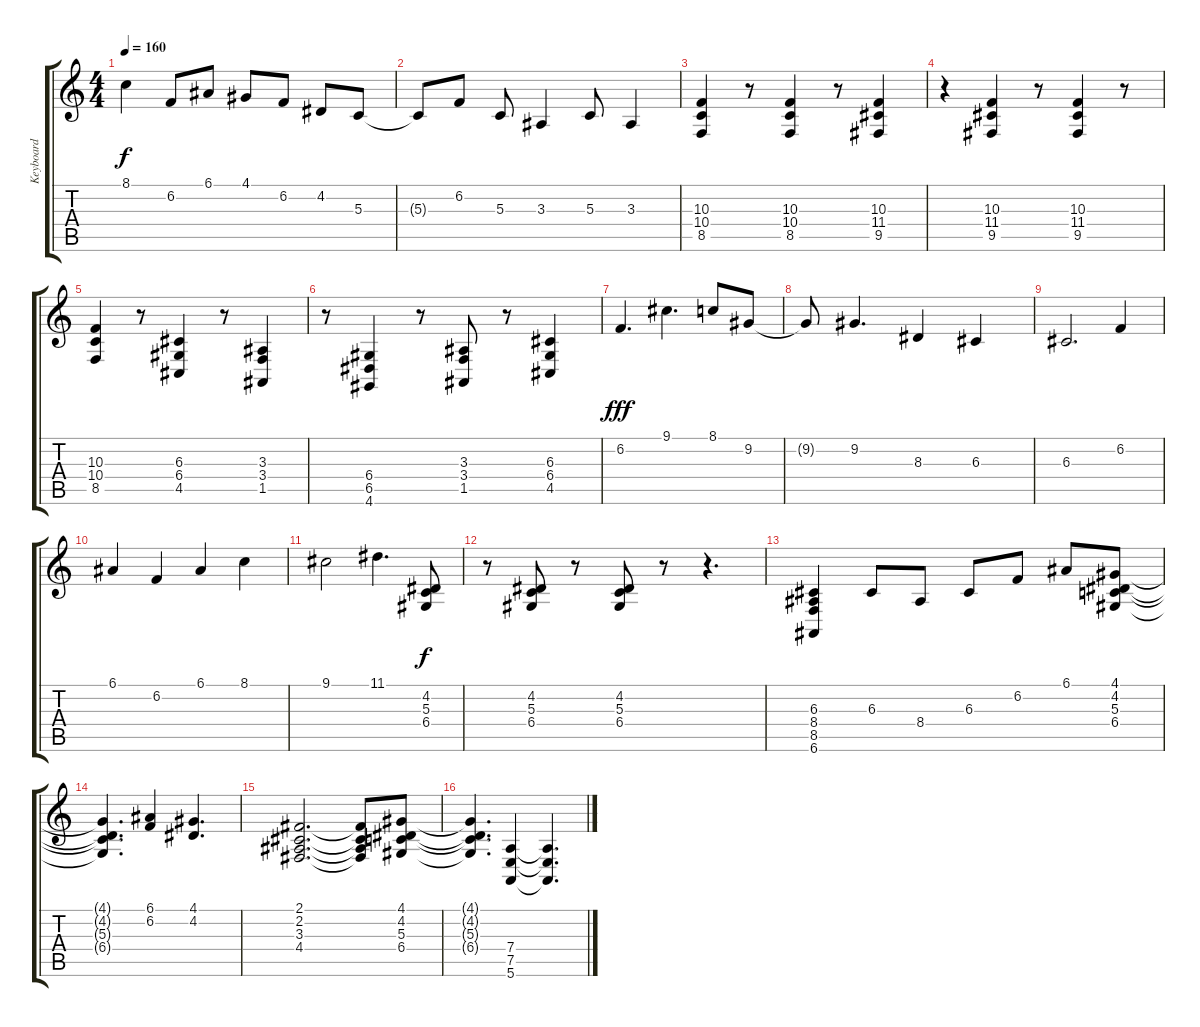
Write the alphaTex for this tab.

\track ("Keyboard" "Keyboard") {instrument acousticgrandpiano}
\staff {score tabs}
\tuning (E4 B3 G3 D3 A2 E2) {hide}
\ts (4 4)
\tempo 160
\clef g2
\ks c
8.1.4{dy f} 6.2.8 6.1.8 4.1.8 6.2.8 4.2.8 5.3.8 |
5.3{t}.8 6.2.8 5.3.8 3.3.4 5.3.8 3.3.4 |
(10.3 10.4 8.5).4 r.8 (10.3 10.4 8.5).4 r.8 (10.3 11.4 9.5).4 |
r.4 (10.3 11.4 9.5).4 r.8 (10.3 11.4 9.5).4 r.8 |
(10.3 10.4 8.5).4 r.8 (6.3 6.4 4.5).4 r.8 (3.3 3.4 1.5).4 |
r.8 (6.4 6.5 4.6).4 r.8 (3.3 3.4 1.5).8 r.8 (6.3 6.4 4.5).4 |
6.2.4{d dy fff} 9.1.4{d} 8.1.8 9.2.8 |
9.2{t}.8 9.2.4{d} 8.3.4 6.3.4 |
6.3.2{d} 6.2.4 |
6.1.4 6.2.4 6.1.4 8.1.4 |
9.1.2 11.1.4{d} (4.2 5.3 6.4).8{dy f} |
r.8 (4.2 5.3 6.4).8 r.8 (4.2 5.3 6.4).8 r.8 r.4{d} |
(6.3 8.4 8.5 6.6).4 6.3.8 8.4.8 6.3.8 6.2.8 6.1.8 (4.1 4.2 5.3 6.4).8 |
(4.1{t} 4.2{t} 5.3{t} 6.4{t}).4{d} (6.1 6.2).4 (4.1 4.2).4{d} |
(2.1 2.2 3.3 4.4).2{d} (2.1{t} 2.2{t} 3.3{t} 4.4{t}).8 (4.1 4.2 5.3 6.4).8 |
(4.1{t} 4.2{t} 5.3{t} 6.4{t}).4{d} (7.4 7.5 5.6).4 (7.4{t} 7.5{t} 5.6{t}).4{d}
